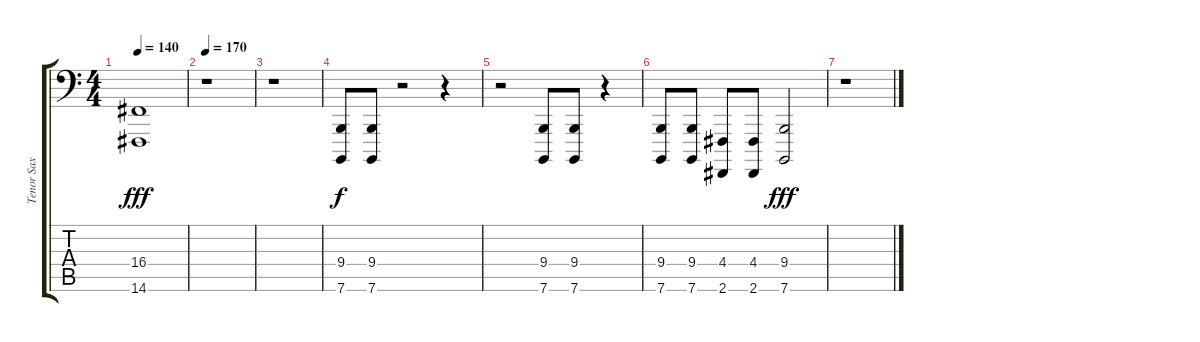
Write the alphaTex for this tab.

\track ("Tenor Sax" "Tenor Sax") {instrument tenorsax}
\staff {score tabs}
\tuning (E2 B1 G1 D1 A0 E0) {hide}
\ts (4 4)
\tempo 140
\clef f4
\ks c
(16.4 14.6).1{dy fff volume 16} |
\tempo 170
r.1 |
r.1 |
(9.4 7.6).8{dy f} (9.4 7.6).8 r.2 r.4 |
r.2 (9.4 7.6).8 (9.4 7.6).8 r.4 |
(9.4 7.6).8 (9.4 7.6).8 (4.4 2.6).8 (4.4 2.6).8 (9.4 7.6).2{dy fff volume 0} |
r.1
